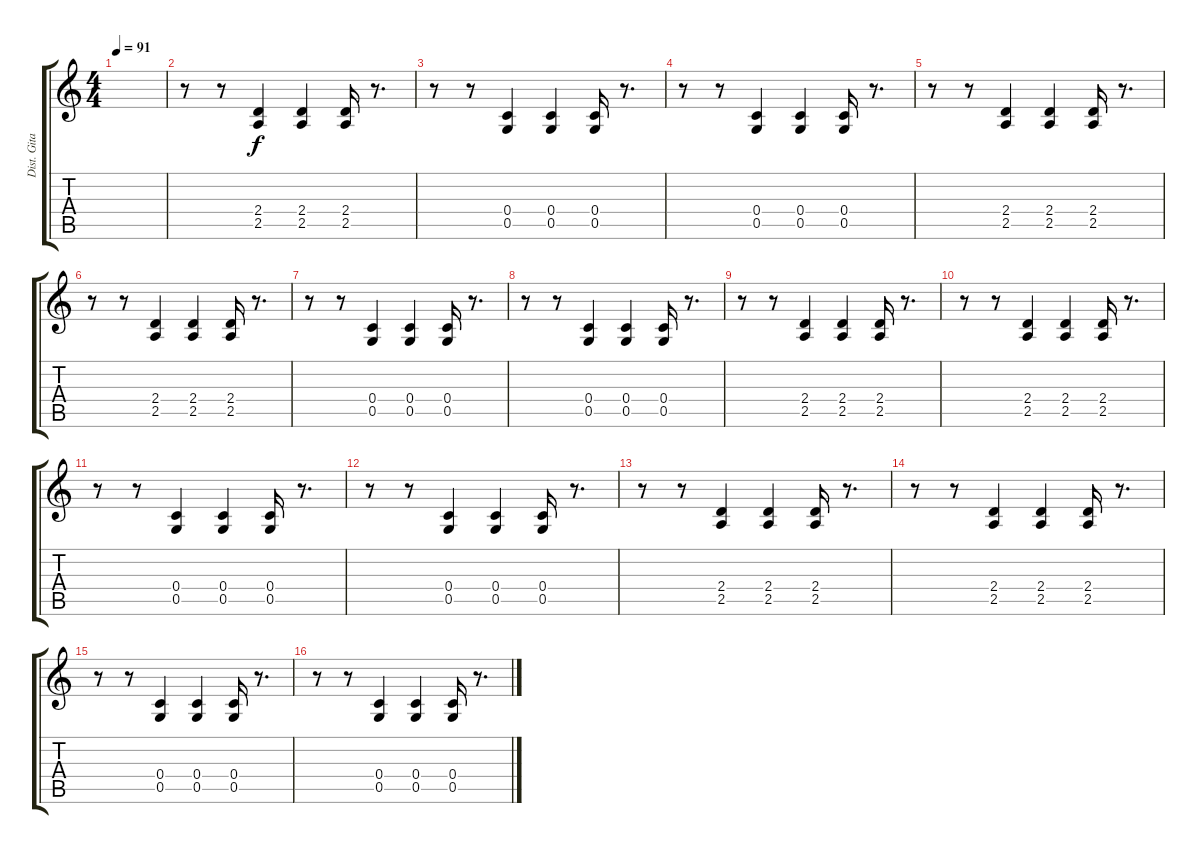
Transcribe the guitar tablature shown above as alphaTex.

\track ("Dist. Gitar 2" "Dist. Gita") {instrument overdrivenguitar}
\staff {score tabs}
\tuning (D4 A3 F3 C3 G2 D2) {hide}
\ts (4 4)
\tempo 91
\clef g2
\ks c
|
r.8 r.8 (2.4 2.5).4 (2.4 2.5).4 (2.4 2.5).16 r.8{d} |
r.8 r.8 (0.4 0.5).4 (0.4 0.5).4 (0.4 0.5).16 r.8{d} |
r.8 r.8 (0.4 0.5).4 (0.4 0.5).4 (0.4 0.5).16 r.8{d} |
r.8 r.8 (2.4 2.5).4 (2.4 2.5).4 (2.4 2.5).16 r.8{d} |
r.8 r.8 (2.4 2.5).4 (2.4 2.5).4 (2.4 2.5).16 r.8{d} |
r.8 r.8 (0.4 0.5).4 (0.4 0.5).4 (0.4 0.5).16 r.8{d} |
r.8 r.8 (0.4 0.5).4 (0.4 0.5).4 (0.4 0.5).16 r.8{d} |
r.8 r.8 (2.4 2.5).4 (2.4 2.5).4 (2.4 2.5).16 r.8{d} |
r.8 r.8 (2.4 2.5).4 (2.4 2.5).4 (2.4 2.5).16 r.8{d} |
r.8 r.8 (0.4 0.5).4 (0.4 0.5).4 (0.4 0.5).16 r.8{d} |
r.8 r.8 (0.4 0.5).4 (0.4 0.5).4 (0.4 0.5).16 r.8{d} |
r.8 r.8 (2.4 2.5).4 (2.4 2.5).4 (2.4 2.5).16 r.8{d} |
r.8 r.8 (2.4 2.5).4 (2.4 2.5).4 (2.4 2.5).16 r.8{d} |
r.8 r.8 (0.4 0.5).4 (0.4 0.5).4 (0.4 0.5).16 r.8{d} |
r.8 r.8 (0.4 0.5).4 (0.4 0.5).4 (0.4 0.5).16 r.8{d}
